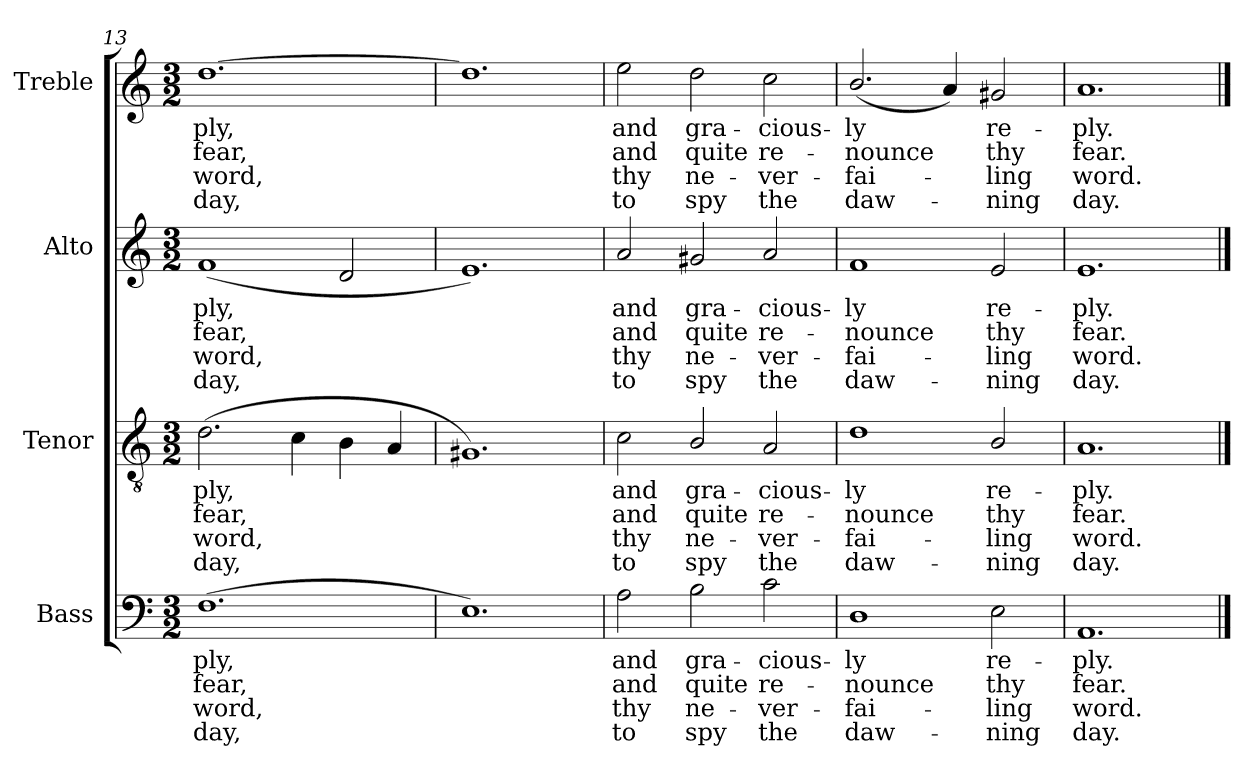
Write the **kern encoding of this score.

**kern	**text	**text	**text	**text	**kern	**text	**text	**text	**text	**kern	**text	**text	**text	**text	**kern	**text	**text	**text	**text
*part4	*part4	*part4	*part4	*part4	*part3	*part3	*part3	*part3	*part3	*part2	*part2	*part2	*part2	*part2	*part1	*part1	*part1	*part1	*part1
*staff4	*staff4	*staff4	*staff4	*staff4	*staff3	*staff3	*staff3	*staff3	*staff3	*staff2	*staff2	*staff2	*staff2	*staff2	*staff1	*staff1	*staff1	*staff1	*staff1
*I"Bass	*	*	*	*	*I"Tenor	*	*	*	*	*I"Alto	*	*	*	*	*I"Treble	*	*	*	*
*I'B.	*	*	*	*	*I'T.	*	*	*	*	*I'A.	*	*	*	*	*I'Tr.	*	*	*	*
*clefF4	*	*	*	*	*clefGv2	*	*	*	*	*clefG2	*	*	*	*	*clefG2	*	*	*	*
*	*	*	*	*	*ITrd7c12	*	*	*	*	*	*	*	*	*	*	*	*	*	*
*k[]	*	*	*	*	*k[]	*	*	*	*	*k[]	*	*	*	*	*k[]	*	*	*	*
*a:	*	*	*	*	*a:	*	*	*	*	*a:	*	*	*	*	*a:	*	*	*	*
*M3/2	*	*	*	*	*M3/2	*	*	*	*	*M3/2	*	*	*	*	*M3/2	*	*	*	*
=13	=13	=13	=13	=13	=13	=13	=13	=13	=13	=13	=13	=13	=13	=13	=13	=13	=13	=13	=13
!	!LO:LY:b:color=#000000	!LO:LY:b:color=#000000	!LO:LY:b:color=#000000	!LO:LY:b:color=#000000	!	!	!	!	!	!	!	!	!	!	!	!	!	!	!
!	!	!	!	!	!	!LO:LY:b:color=#000000	!LO:LY:b:color=#000000	!LO:LY:b:color=#000000	!LO:LY:b:color=#000000	!	!	!	!	!	!	!	!	!	!
!	!	!	!	!	!	!	!	!	!	!	!LO:LY:b:color=#000000	!LO:LY:b:color=#000000	!LO:LY:b:color=#000000	!LO:LY:b:color=#000000	!	!	!	!	!
!	!	!	!	!	!	!	!	!	!	!	!	!	!	!	!	!LO:LY:b:color=#000000	!LO:LY:b:color=#000000	!LO:LY:b:color=#000000	!LO:LY:b:color=#000000
(1.Fi	-ply,	fear,	word,	day,	(2.Di\	-ply,	fear,	word,	day,	(1fi	-ply,	fear,	word,	day,	[1.ddi	-ply,	fear,	word,	day,
.	.	.	.	.	4Ci\	.	.	.	.	.	.	.	.	.	.	.	.	.	.
.	.	.	.	.	4BBi\	.	.	.	.	2di/	.	.	.	.	.	.	.	.	.
.	.	.	.	.	4AAi/	.	.	.	.	.	.	.	.	.	.	.	.	.	.
=14	=14	=14	=14	=14	=14	=14	=14	=14	=14	=14	=14	=14	=14	=14	=14	=14	=14	=14	=14
1.Ei)	.	.	.	.	1.GG#Xi)	.	.	.	.	1.ei)	.	.	.	.	1.ddi]	.	.	.	.
=15	=15	=15	=15	=15	=15	=15	=15	=15	=15	=15	=15	=15	=15	=15	=15	=15	=15	=15	=15
!	!LO:LY:b:color=#000000	!LO:LY:b:color=#000000	!LO:LY:b:color=#000000	!LO:LY:b:color=#000000	!	!	!	!	!	!	!	!	!	!	!	!	!	!	!
!	!	!	!	!	!	!LO:LY:b:color=#000000	!LO:LY:b:color=#000000	!LO:LY:b:color=#000000	!LO:LY:b:color=#000000	!	!	!	!	!	!	!	!	!	!
!	!	!	!	!	!	!	!	!	!	!	!LO:LY:b:color=#000000	!LO:LY:b:color=#000000	!LO:LY:b:color=#000000	!LO:LY:b:color=#000000	!	!	!	!	!
!	!	!	!	!	!	!	!	!	!	!	!	!	!	!	!	!LO:LY:b:color=#000000	!LO:LY:b:color=#000000	!LO:LY:b:color=#000000	!LO:LY:b:color=#000000
2Ai\	and	and	thy	to	2Ci\	and	and	thy	to	2ai/	and	and	thy	to	2eei\	and	and	thy	to
!	!LO:LY:b:color=#000000	!LO:LY:b:color=#000000	!LO:LY:b:color=#000000	!LO:LY:b:color=#000000	!	!	!	!	!	!	!	!	!	!	!	!	!	!	!
!	!	!	!	!	!	!LO:LY:b:color=#000000	!LO:LY:b:color=#000000	!LO:LY:b:color=#000000	!LO:LY:b:color=#000000	!	!	!	!	!	!	!	!	!	!
!	!	!	!	!	!	!	!	!	!	!	!LO:LY:b:color=#000000	!LO:LY:b:color=#000000	!LO:LY:b:color=#000000	!LO:LY:b:color=#000000	!	!	!	!	!
!	!	!	!	!	!	!	!	!	!	!	!	!	!	!	!	!LO:LY:b:color=#000000	!LO:LY:b:color=#000000	!LO:LY:b:color=#000000	!LO:LY:b:color=#000000
2Bi\	gra-	quite	ne-	-spy	2BBi/	gra-	quite	ne-	-spy	2g#Xi/	gra-	quite	ne-	-spy	2ddi\	gra-	quite	ne-	-spy
!	!LO:LY:b:color=#000000	!LO:LY:b:color=#000000	!LO:LY:b:color=#000000	!LO:LY:b:color=#000000	!	!	!	!	!	!	!	!	!	!	!	!	!	!	!
!	!	!	!	!	!	!LO:LY:b:color=#000000	!LO:LY:b:color=#000000	!LO:LY:b:color=#000000	!LO:LY:b:color=#000000	!	!	!	!	!	!	!	!	!	!
!	!	!	!	!	!	!	!	!	!	!	!LO:LY:b:color=#000000	!LO:LY:b:color=#000000	!LO:LY:b:color=#000000	!LO:LY:b:color=#000000	!	!	!	!	!
!	!	!	!	!	!	!	!	!	!	!	!	!	!	!	!	!LO:LY:b:color=#000000	!LO:LY:b:color=#000000	!LO:LY:b:color=#000000	!LO:LY:b:color=#000000
2ci\	-cious-	re-	ver-	-the	2AAi/	-cious-	re-	ver-	-the	2ai/	-cious-	re-	ver-	-the	2cci\	-cious-	re-	ver-	-the
=16	=16	=16	=16	=16	=16	=16	=16	=16	=16	=16	=16	=16	=16	=16	=16	=16	=16	=16	=16
!	!LO:LY:b:color=#000000	!LO:LY:b:color=#000000	!LO:LY:b:color=#000000	!LO:LY:b:color=#000000	!	!	!	!	!	!	!	!	!	!	!	!	!	!	!
!	!	!	!	!	!	!LO:LY:b:color=#000000	!LO:LY:b:color=#000000	!LO:LY:b:color=#000000	!LO:LY:b:color=#000000	!	!	!	!	!	!	!	!	!	!
!	!	!	!	!	!	!	!	!	!	!	!LO:LY:b:color=#000000	!LO:LY:b:color=#000000	!LO:LY:b:color=#000000	!LO:LY:b:color=#000000	!	!	!	!	!
!	!	!	!	!	!	!	!	!	!	!	!	!	!	!	!	!LO:LY:b:color=#000000	!LO:LY:b:color=#000000	!LO:LY:b:color=#000000	!LO:LY:b:color=#000000
1Di	-ly	-nounce	fai-	-daw-	1Di	-ly	-nounce	fai-	-daw-	1fi	-ly	-nounce	fai-	-daw-	(2.bi/	-ly	-nounce	fai-	-daw-
.	.	.	.	.	.	.	.	.	.	.	.	.	.	.	4ai/)	.	.	.	.
!	!LO:LY:b:color=#000000	!LO:LY:b:color=#000000	!LO:LY:b:color=#000000	!LO:LY:b:color=#000000	!	!	!	!	!	!	!	!	!	!	!	!	!	!	!
!	!	!	!	!	!	!LO:LY:b:color=#000000	!LO:LY:b:color=#000000	!LO:LY:b:color=#000000	!LO:LY:b:color=#000000	!	!	!	!	!	!	!	!	!	!
!	!	!	!	!	!	!	!	!	!	!	!LO:LY:b:color=#000000	!LO:LY:b:color=#000000	!LO:LY:b:color=#000000	!LO:LY:b:color=#000000	!	!	!	!	!
!	!	!	!	!	!	!	!	!	!	!	!	!	!	!	!	!LO:LY:b:color=#000000	!LO:LY:b:color=#000000	!LO:LY:b:color=#000000	!LO:LY:b:color=#000000
2Ei\	re-	thy	-ling	ning	2BBi/	re-	thy	-ling	ning	2ei/	re-	thy	-ling	ning	2g#Xi/	re-	thy	-ling	ning
=17	=17	=17	=17	=17	=17	=17	=17	=17	=17	=17	=17	=17	=17	=17	=17	=17	=17	=17	=17
!	!LO:LY:b:color=#000000	!LO:LY:b:color=#000000	!LO:LY:b:color=#000000	!LO:LY:b:color=#000000	!	!	!	!	!	!	!	!	!	!	!	!	!	!	!
!	!	!	!	!	!	!LO:LY:b:color=#000000	!LO:LY:b:color=#000000	!LO:LY:b:color=#000000	!LO:LY:b:color=#000000	!	!	!	!	!	!	!	!	!	!
!	!	!	!	!	!	!	!	!	!	!	!LO:LY:b:color=#000000	!LO:LY:b:color=#000000	!LO:LY:b:color=#000000	!LO:LY:b:color=#000000	!	!	!	!	!
!	!	!	!	!	!	!	!	!	!	!	!	!	!	!	!	!LO:LY:b:color=#000000	!LO:LY:b:color=#000000	!LO:LY:b:color=#000000	!LO:LY:b:color=#000000
1.AAi	-ply.	fear.	word.	day.	1.AAi	-ply.	fear.	word.	day.	1.ei	-ply.	fear.	word.	day.	1.ai	-ply.	fear.	word.	day.
==	==	==	==	==	==	==	==	==	==	==	==	==	==	==	==	==	==	==	==
*-	*-	*-	*-	*-	*-	*-	*-	*-	*-	*-	*-	*-	*-	*-	*-	*-	*-	*-	*-
